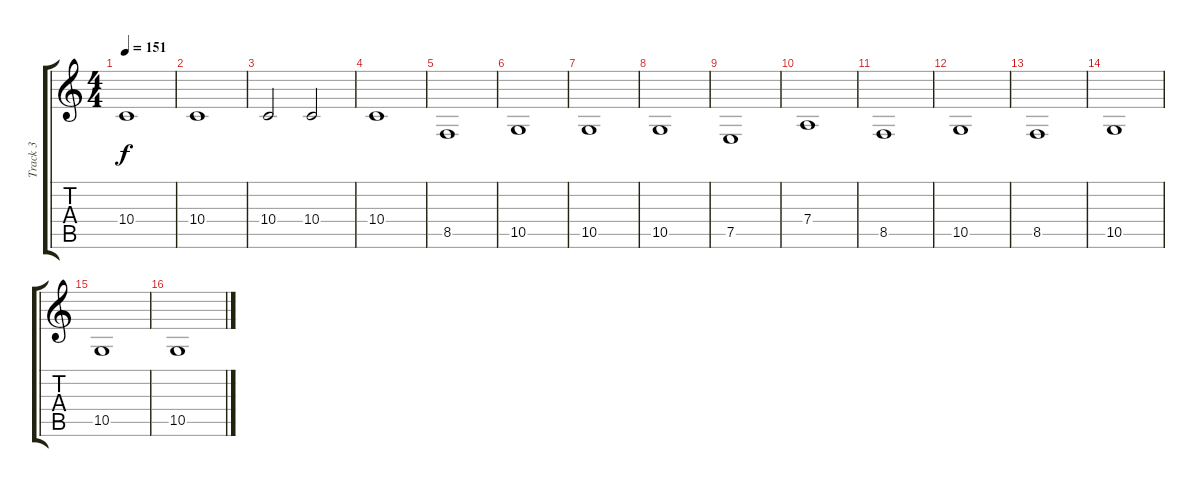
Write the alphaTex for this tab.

\track ("Track 3" "Track 3") {instrument viola}
\staff {score tabs}
\tuning (E4 B3 G3 D3 A2 E2) {hide}
\ts (4 4)
\tempo 151
\clef g2
\ks c
10.4.1{dy f} |
10.4.1 |
10.4.2 10.4.2 |
10.4.1 |
8.5.1 |
10.5.1 |
10.5.1 |
10.5.1 |
7.5.1 |
7.4.1 |
8.5.1 |
10.5.1 |
8.5.1 |
10.5.1 |
10.5.1 |
10.5.1
